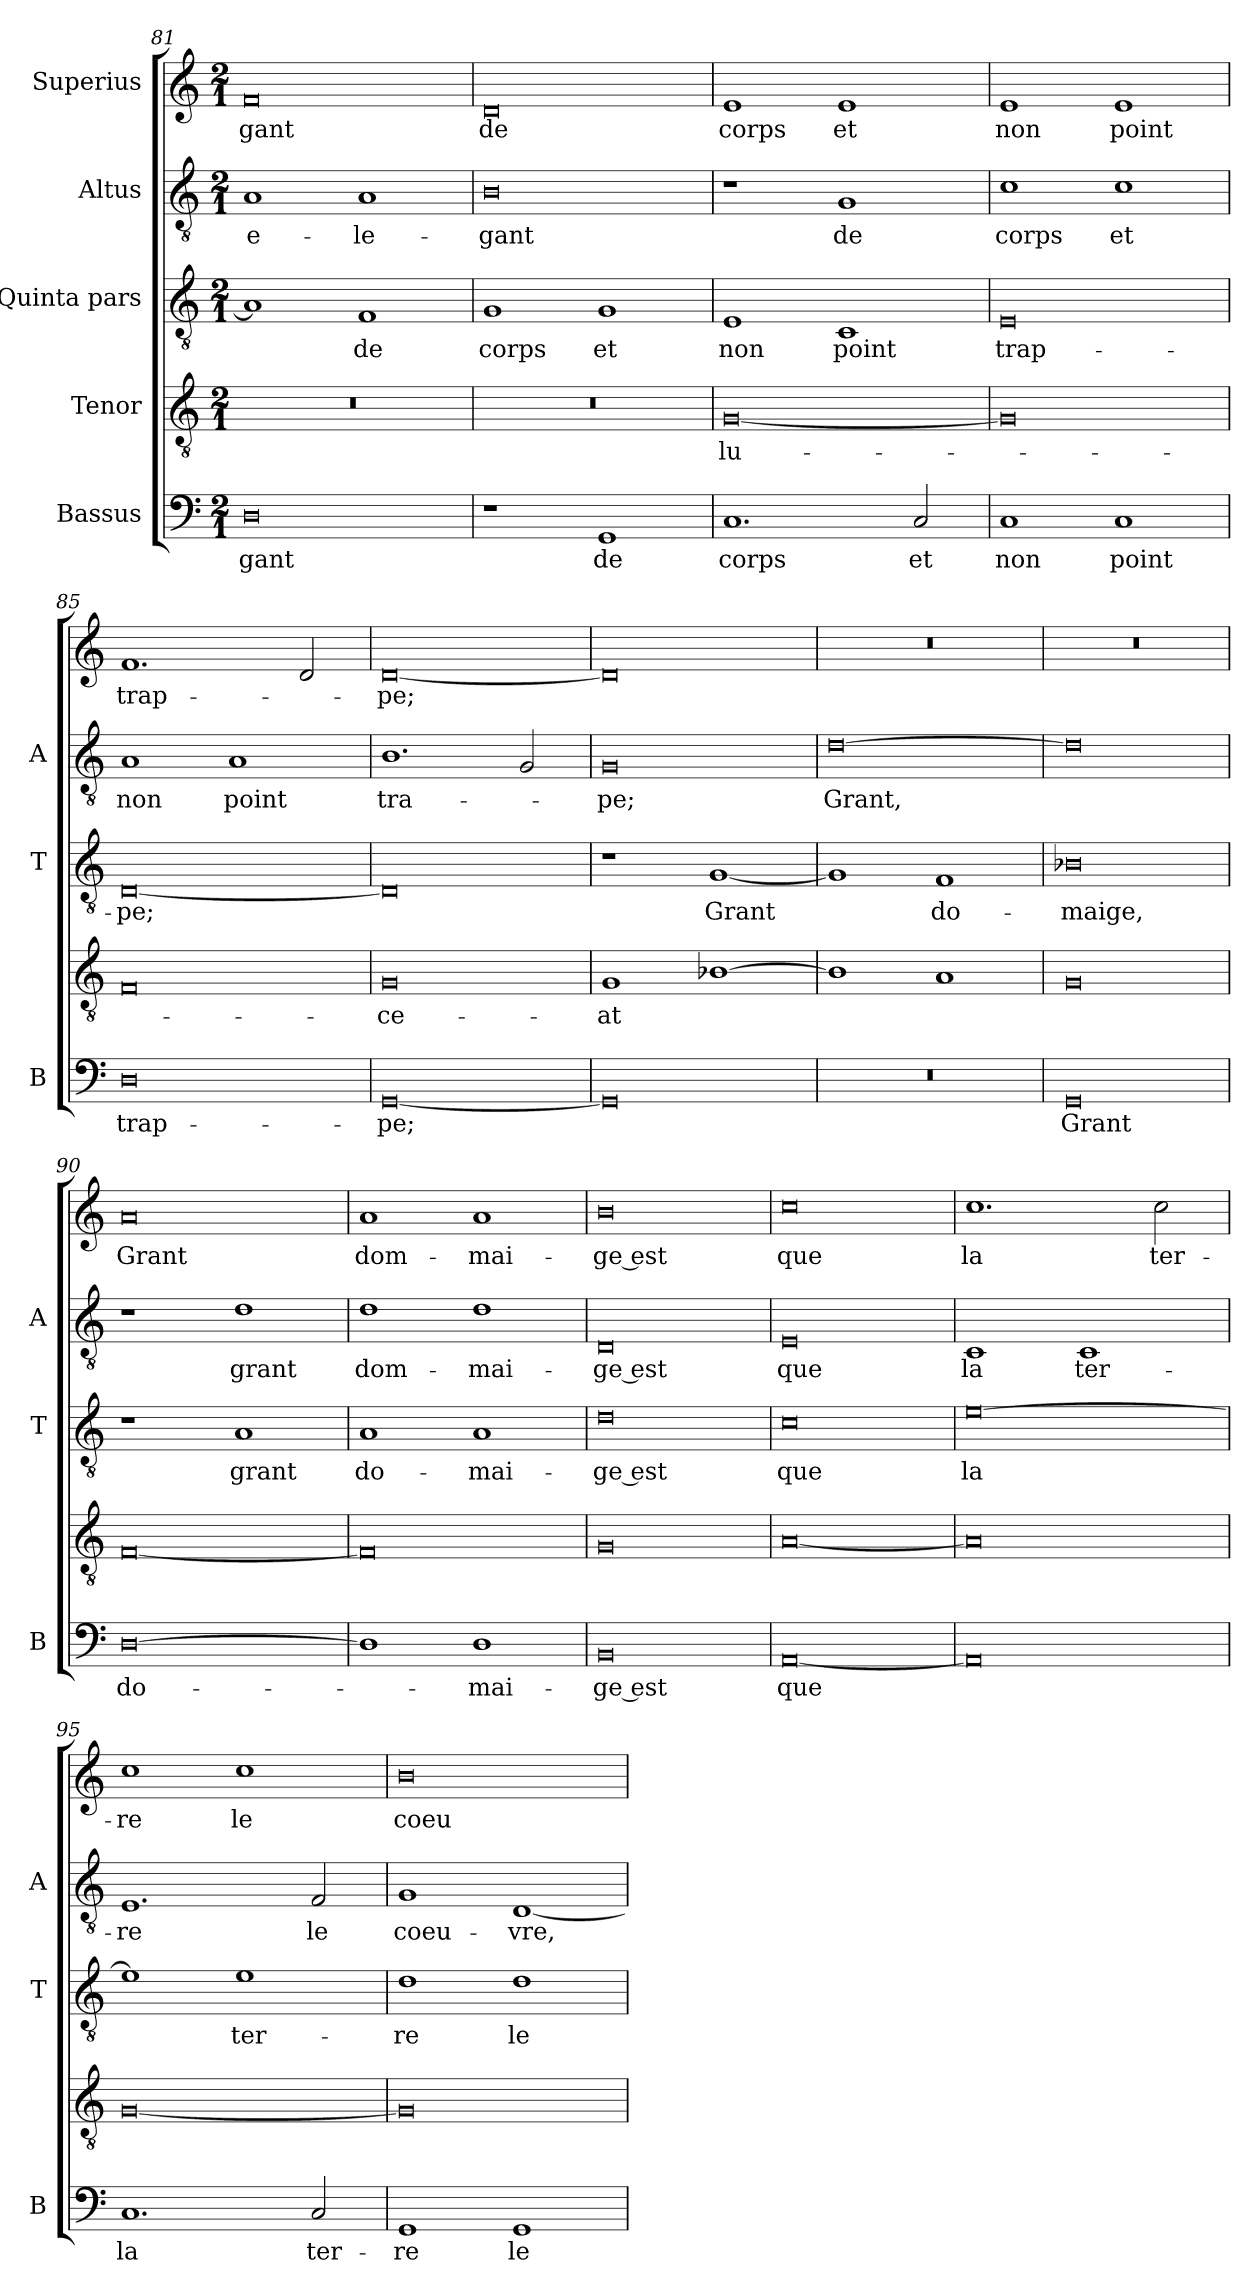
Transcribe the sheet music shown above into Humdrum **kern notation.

**kern	**text	**kern	**text	**kern	**text	**kern	**text	**kern	**text
*part5	*part5	*part4	*part4	*part3	*part3	*part2	*part2	*part1	*part1
*staff5	*staff5	*staff4	*staff4	*staff3	*staff3	*staff2	*staff2	*staff1	*staff1
*I"Bassus	*	*I"Tenor	*	*I"Quinta pars	*	*I"Altus	*	*I"Superius	*
*I'B	*	*	*	*I'T	*	*I'A	*	*	*
*clefF4	*	*clefGv2	*	*clefGv2	*	*clefGv2	*	*clefG2	*
*k[]	*	*k[]	*	*k[]	*	*k[]	*	*k[]	*
*M2/1	*	*M2/1	*	*M2/1	*	*M2/1	*	*M2/1	*
=81	=81	=81	=81	=81	=81	=81	=81	=81	=81
0D	-gant	0r	.	1A]	.	1A	e-	0f	-gant
.	.	.	.	1F	de	1A	-le-	.	.
=82	=82	=82	=82	=82	=82	=82	=82	=82	=82
1r	.	0r	.	1G	corps	0B	-gant	0d	de
1GG	de	.	.	1G	et	.	.	.	.
=83	=83	=83	=83	=83	=83	=83	=83	=83	=83
1.C	corps	[0G	lu-	1E	non	1r	.	1e	corps
.	.	.	.	1C	point	1G	de	1e	et
2C/	et	.	.	.	.	.	.	.	.
=84	=84	=84	=84	=84	=84	=84	=84	=84	=84
1C	non	0G]	.	0E	trap-	1c	corps	1e	non
1C	point	.	.	.	.	1c	et	1e	point
=85	=85	=85	=85	=85	=85	=85	=85	=85	=85
0D	trap-	0F	.	[0D	-pe;	1A	non	1.f	trap-
.	.	.	.	.	.	1A	point	.	.
.	.	.	.	.	.	.	.	2d/	.
=86	=86	=86	=86	=86	=86	=86	=86	=86	=86
[0GG	-pe;	0G	-ce-	0D]	.	1.B	tra-	[0d	-pe;
.	.	.	.	.	.	2G/	.	.	.
=87	=87	=87	=87	=87	=87	=87	=87	=87	=87
0GG]	.	1G	-at	1r	.	0G	-pe;	0d]	.
.	.	[1B-X	.	[1G	Grant	.	.	.	.
=88	=88	=88	=88	=88	=88	=88	=88	=88	=88
0r	.	1B-]	.	1G]	.	[0d	Grant,	0r	.
.	.	1A	.	1F	do-	.	.	.	.
=89	=89	=89	=89	=89	=89	=89	=89	=89	=89
0GG	Grant	0G	.	0B-X	-maige,	0d]	.	0r	.
=90	=90	=90	=90	=90	=90	=90	=90	=90	=90
[0D	do-	[0F	.	1r	.	1r	.	0a	Grant
.	.	.	.	1A	grant	1d	grant	.	.
=91	=91	=91	=91	=91	=91	=91	=91	=91	=91
1D]	.	0F]	.	1A	do-	1d	dom-	1a	dom-
1D	-mai-	.	.	1A	-mai-	1d	-mai-	1a	-mai-
=92	=92	=92	=92	=92	=92	=92	=92	=92	=92
0BB	-ge est	0G	.	0d	-ge est	0D	-ge est	0b	-ge est
=93	=93	=93	=93	=93	=93	=93	=93	=93	=93
[0AA	que	[0A	.	0c	que	0E	que	0cc	que
=94	=94	=94	=94	=94	=94	=94	=94	=94	=94
0AA]	.	0A]	.	[0e	la	1C	la	1.cc	la
.	.	.	.	.	.	1C	ter-	.	.
.	.	.	.	.	.	.	.	2cc\	ter-
=95	=95	=95	=95	=95	=95	=95	=95	=95	=95
1.C	la	[0G	.	1e]	.	1.E	-re	1cc	-re
.	.	.	.	1e	ter-	.	.	1cc	le
2C/	ter-	.	.	.	.	2F/	le	.	.
=96	=96	=96	=96	=96	=96	=96	=96	=96	=96
1GG	-re	0G]	.	1d	-re	1G	coeu-	0b	coeu-
1GG	le	.	.	1d	le	[1D	-vre,	.	.
=	=	=	=	=	=	=	=	=	=
*-	*-	*-	*-	*-	*-	*-	*-	*-	*-
